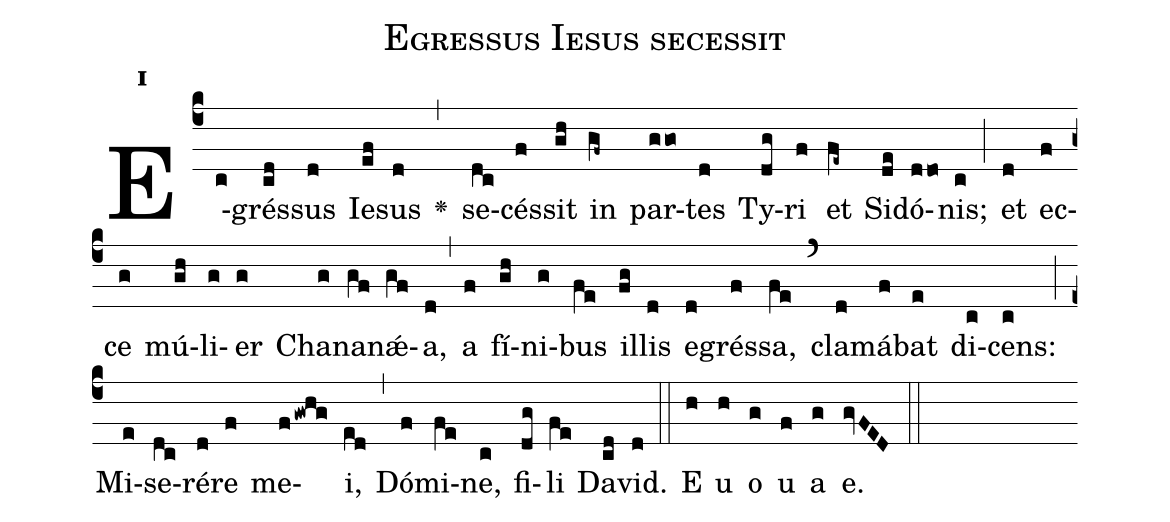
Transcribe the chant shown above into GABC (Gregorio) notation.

name:Egressus Iesus secessit;
office-part:Antiphona;
mode:1;
%%
initial-style: 1;
name: Egressus Iesus secessit;
book: Antiphonae & Responsoria/Tomus IV, p. 71;
occasion: Dominica XX per Annum;
office-part: Laudes Ant Ba;
annotation: 1d2;
centering-scheme: english;
font: OFLSortsMillGoudy;
height: 11;
width: 4.5;
%%
(c4)E(c)grés(cd)sus(d) Ie(ef)sus(d) <v>\greheightstar</v>(,) se(dc)cés(f)sit(gh) in(gf~) par(ggo)tes(d) Ty(dg)ri(f) et(fe~) Si(de)dó(ddo)nis;(c) (;) et(d) ec(f)ce(g) mú(gh)li(g)er(g) Cha(g)na(gf)nǽ(gf)a,(d) (,) a(f) fí(gh)ni(g)bus(fe) il(fg)lis(d) e(d)grés(f)sa,(fe) (`) cla(d)má(f)bat(e) di(c)cens:(c) (;) Mi(e)se(dc)ré(d)re(f) me(fgwhg)i,(ed) (,) Dó(f)mi(fe)ne,(c) fi(dg)li(fe) Da(cd)vid.(d) (::) E(h) u(h) o(g) u(f) a(g) e.(gvFED) (::)
